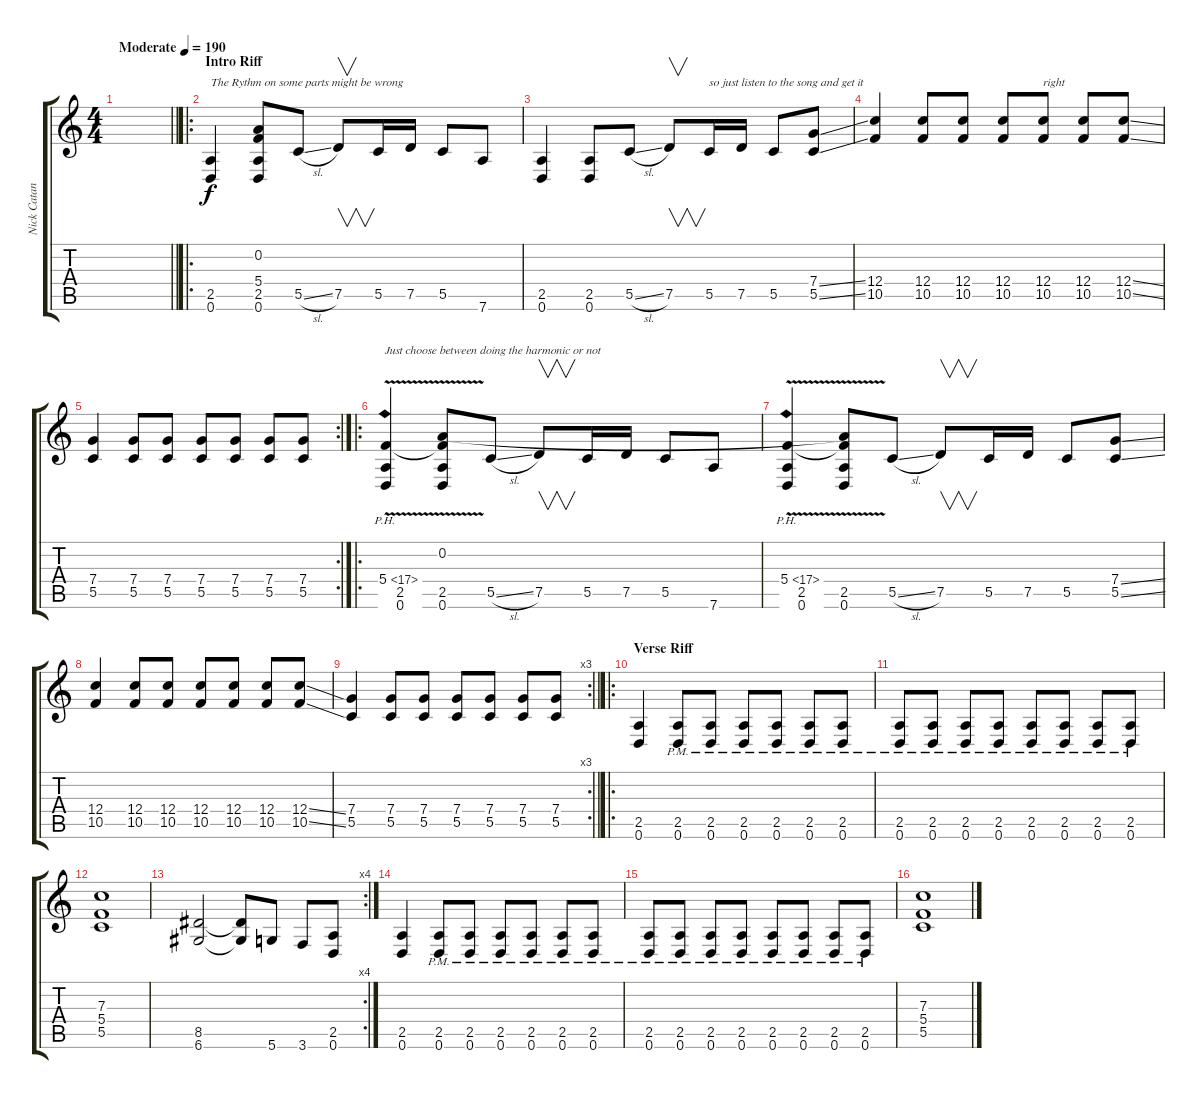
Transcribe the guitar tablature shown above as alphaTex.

\track ("Nick Catanase" "Nick Catan") {instrument distortionguitar}
\staff {score tabs}
\tuning (D4 A3 F3 C3 G2 D2) {hide}
\ts (4 4)
\tempo (190 "Moderate")
\clef g2
\barLineRight lightlight
\ks c
|
\ro
\section ("" "Intro Riff")
(2.5 0.6).4{txt "The Rythm on some parts might be wrong"} (0.2 5.4 2.5 0.6).8 5.5{sl}.8 7.5.8{v} 5.5.16 7.5.16 5.5.8 7.6.8 |
(2.5 0.6).4 (2.5 0.6).8 5.5{sl}.8 7.5.8{v} 5.5.16{txt "so just listen to the song and get it"} 7.5.16 5.5.8 (7.4{ss} 5.5{ss}).8 |
(12.4 10.5).4 (12.4 10.5).8 (12.4 10.5).8 (12.4 10.5).8 (12.4 10.5).8{txt "right"} (12.4 10.5).8 (12.4{ss} 10.5{ss}).8 |
\rc 2
(7.4 5.5).4 (7.4 5.5).8 (7.4 5.5).8 (7.4 5.5).8 (7.4 5.5).8 (7.4 5.5).8 (7.4 5.5).8 |
\ro
(5.4{ph 12 v} 2.5 0.6).4{txt "Just choose between doing the harmonic or not"} (0.2 5.4{t} 2.5 0.6).8 5.5{sl}.8 7.5.8{v} 5.5.16 7.5.16 5.5.8 7.6.8 |
(5.4{ph 12 v} 2.5 0.6).4 (0.2{t} 5.4{t} 2.5 0.6).8 5.5{sl}.8 7.5.8{v} 5.5.16 7.5.16 5.5.8 (7.4{ss} 5.5{ss}).8 |
(12.4 10.5).4 (12.4 10.5).8 (12.4 10.5).8 (12.4 10.5).8 (12.4 10.5).8 (12.4 10.5).8 (12.4{ss} 10.5{ss}).8 |
\rc 3
\barLineRight lightlight
(7.4 5.5).4 (7.4 5.5).8 (7.4 5.5).8 (7.4 5.5).8 (7.4 5.5).8 (7.4 5.5).8 (7.4 5.5).8 |
\ro
\section ("" "Verse Riff")
(2.5 0.6).4 (2.5{pm} 0.6{pm}).8 (2.5{pm} 0.6{pm}).8 (2.5{pm} 0.6{pm}).8 (2.5{pm} 0.6{pm}).8 (2.5{pm} 0.6{pm}).8 (2.5{pm} 0.6{pm}).8 |
(2.5{pm} 0.6{pm}).8 (2.5{pm} 0.6{pm}).8 (2.5{pm} 0.6{pm}).8 (2.5{pm} 0.6{pm}).8 (2.5{pm} 0.6{pm}).8 (2.5{pm} 0.6{pm}).8 (2.5{pm} 0.6{pm}).8 (2.5{pm} 0.6{pm}).8 |
(7.3 5.4 5.5).1 |
\rc 4
(8.5 6.6).2 (8.5{t} 6.6{t}).8 5.6.8 3.6.8 (2.5 0.6).8 |
(2.5 0.6).4 (2.5{pm} 0.6{pm}).8 (2.5{pm} 0.6{pm}).8 (2.5{pm} 0.6{pm}).8 (2.5{pm} 0.6{pm}).8 (2.5{pm} 0.6{pm}).8 (2.5{pm} 0.6{pm}).8 |
(2.5{pm} 0.6{pm}).8 (2.5{pm} 0.6{pm}).8 (2.5{pm} 0.6{pm}).8 (2.5{pm} 0.6{pm}).8 (2.5{pm} 0.6{pm}).8 (2.5{pm} 0.6{pm}).8 (2.5{pm} 0.6{pm}).8 (2.5{pm} 0.6{pm}).8 |
(7.3 5.4 5.5).1
